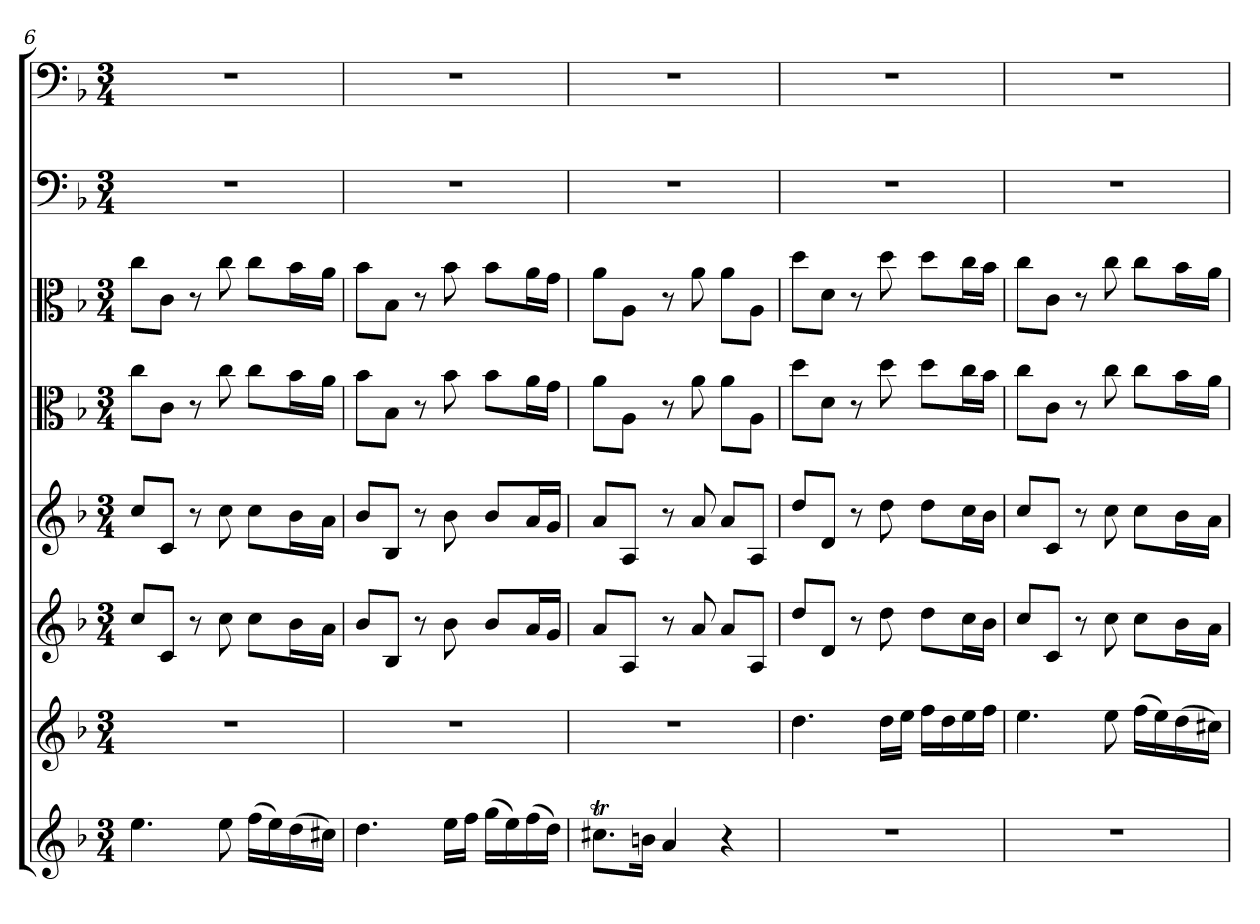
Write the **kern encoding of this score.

**kern	**kern	**kern	**kern	**kern	**kern	**kern	**kern
*part8	*part7	*part6	*part5	*part4	*part3	*part2	*part1
*staff8	*staff7	*staff6	*staff5	*staff4	*staff3	*staff2	*staff1
*clefG2	*clefG2	*clefG2	*clefG2	*clefC3	*clefC3	*clefF4	*clefF4
*k[b-]	*k[b-]	*k[b-]	*k[b-]	*k[b-]	*k[b-]	*k[b-]	*k[b-]
*d:	*d:	*d:	*d:	*d:	*d:	*d:	*d:
*M3/4	*M3/4	*M3/4	*M3/4	*M3/4	*M3/4	*M3/4	*M3/4
=6	=6	=6	=6	=6	=6	=6	=6
4.ee\	2.r	8cc/L	8cc/L	8cc\L	8cc\L	2.r	2.r
.	.	8c/J	8c/J	8c\J	8c\J	.	.
.	.	8r	8r	8r	8r	.	.
8ee\	.	8cc\	8cc\	8cc\	8cc\	.	.
(16ff\LL	.	8cc\L	8cc\L	8cc\L	8cc\L	.	.
16ee\)	.	.	.	.	.	.	.
(16dd\	.	16b-\L	16b-\L	16b-\L	16b-\L	.	.
16cc#X\JJ)	.	16a\JJ	16a\JJ	16a\JJ	16a\JJ	.	.
=7	=7	=7	=7	=7	=7	=7	=7
4.dd\	2.r	8b-/L	8b-/L	8b-\L	8b-\L	2.r	2.r
.	.	8B-/J	8B-/J	8B-\J	8B-\J	.	.
.	.	8r	8r	8r	8r	.	.
16ee\LL	.	8b-\	8b-\	8b-\	8b-\	.	.
16ff\JJ	.	.	.	.	.	.	.
(16gg\LL	.	8b-/L	8b-/L	8b-\L	8b-\L	.	.
16ee\)	.	.	.	.	.	.	.
(16ff\	.	16a/L	16a/L	16a\L	16a\L	.	.
16dd\JJ)	.	16g/JJ	16g/JJ	16g\JJ	16g\JJ	.	.
=8	=8	=8	=8	=8	=8	=8	=8
8.cc#Xt\L	2.r	8a/L	8a/L	8a\L	8a\L	2.r	2.r
.	.	8A/J	8A/J	8A\J	8A\J	.	.
16bn\Jk	.	.	.	.	.	.	.
4a/	.	8r	8r	8r	8r	.	.
.	.	8a/	8a/	8a\	8a\	.	.
4r	.	8a/L	8a/L	8a\L	8a\L	.	.
.	.	8A/J	8A/J	8A\J	8A\J	.	.
=9	=9	=9	=9	=9	=9	=9	=9
2.r	4.dd\	8dd/L	8dd/L	8dd\L	8dd\L	2.r	2.r
.	.	8d/J	8d/J	8d\J	8d\J	.	.
.	.	8r	8r	8r	8r	.	.
.	16dd\LL	8dd\	8dd\	8dd\	8dd\	.	.
.	16ee\JJ	.	.	.	.	.	.
.	16ff\LL	8dd\L	8dd\L	8dd\L	8dd\L	.	.
.	16dd\	.	.	.	.	.	.
.	16ee\	16cc\L	16cc\L	16cc\L	16cc\L	.	.
.	16ff\JJ	16b-\JJ	16b-\JJ	16b-\JJ	16b-\JJ	.	.
=10	=10	=10	=10	=10	=10	=10	=10
2.r	4.ee\	8cc/L	8cc/L	8cc\L	8cc\L	2.r	2.r
.	.	8c/J	8c/J	8c\J	8c\J	.	.
.	.	8r	8r	8r	8r	.	.
.	8ee\	8cc\	8cc\	8cc\	8cc\	.	.
.	(16ff\LL	8cc\L	8cc\L	8cc\L	8cc\L	.	.
.	16ee\)	.	.	.	.	.	.
.	(16dd\	16b-\L	16b-\L	16b-\L	16b-\L	.	.
.	16cc#X\JJ)	16a\JJ	16a\JJ	16a\JJ	16a\JJ	.	.
=	=	=	=	=	=	=	=
*-	*-	*-	*-	*-	*-	*-	*-
